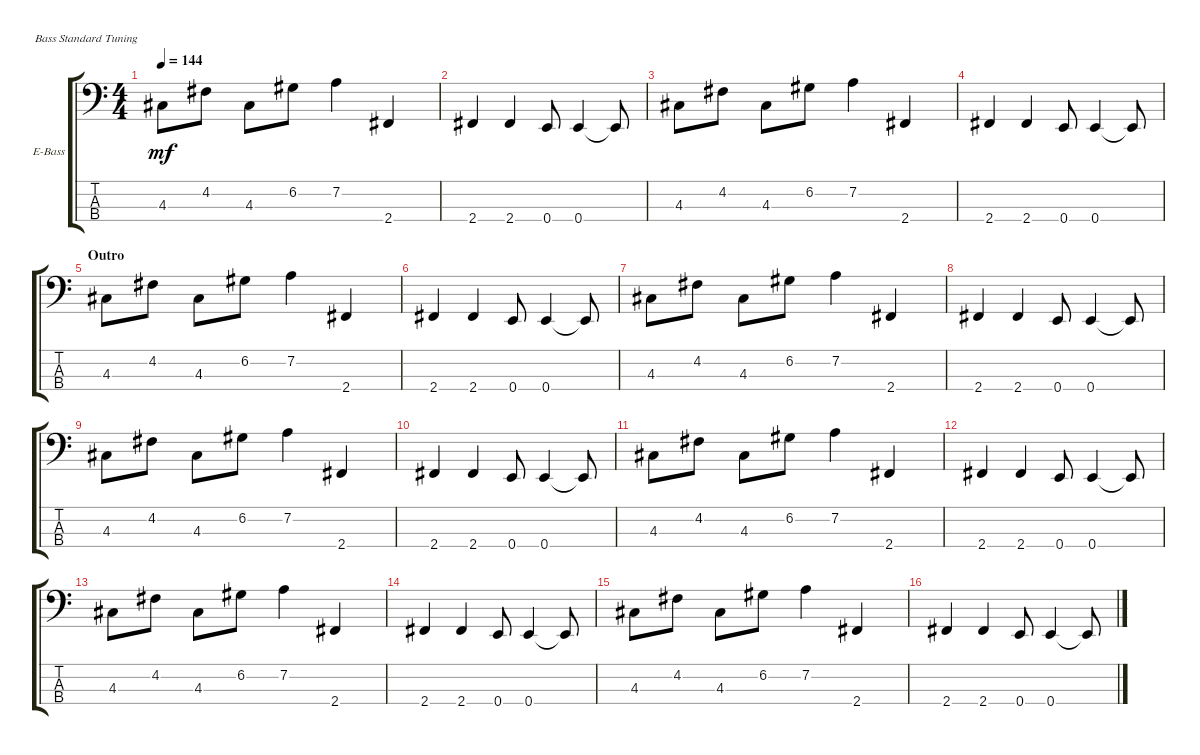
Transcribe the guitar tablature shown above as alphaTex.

\bracketExtendMode groupsimilarinstruments
\firstSystemTrackNameOrientation horizontal
\otherSystemsTrackNameOrientation horizontal
\track ("Bass" "E-Bass") {instrument electricbassfinger}
\staff {score tabs}
\tuning (G2 D2 A1 E1)
\ts (4 4)
\tempo 144
\clef f4
\ks c
4.3.8{dy mf} 4.2.8 4.3.8 6.2.8 7.2.4 2.4.4 |
2.4.4 2.4.4 0.4.8 0.4.4 0.4{t}.8 |
4.3.8 4.2.8 4.3.8 6.2.8 7.2.4 2.4.4 |
2.4.4 2.4.4 0.4.8 0.4.4 0.4{t}.8 |
\section ("" "Outro")
4.3.8 4.2.8 4.3.8 6.2.8 7.2.4 2.4.4 |
2.4.4 2.4.4 0.4.8 0.4.4 0.4{t}.8 |
4.3.8 4.2.8 4.3.8 6.2.8 7.2.4 2.4.4 |
2.4.4 2.4.4 0.4.8 0.4.4 0.4{t}.8 |
4.3.8 4.2.8 4.3.8 6.2.8 7.2.4 2.4.4 |
2.4.4 2.4.4 0.4.8 0.4.4 0.4{t}.8 |
4.3.8 4.2.8 4.3.8 6.2.8 7.2.4 2.4.4 |
2.4.4 2.4.4 0.4.8 0.4.4 0.4{t}.8 |
4.3.8 4.2.8 4.3.8 6.2.8 7.2.4 2.4.4 |
2.4.4 2.4.4 0.4.8 0.4.4 0.4{t}.8 |
4.3.8 4.2.8 4.3.8 6.2.8 7.2.4 2.4.4 |
2.4.4 2.4.4 0.4.8 0.4.4 0.4{t}.8
